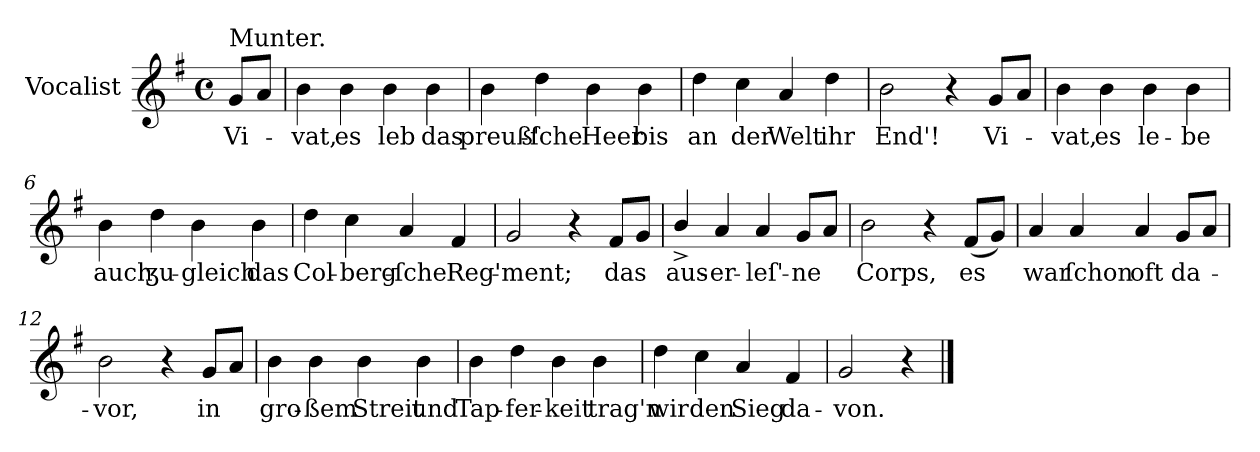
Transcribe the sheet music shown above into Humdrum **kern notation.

**kern	**text
*part1	*part1
*staff1	*staff1
*I"Vocalist	*
*k[f#]	*
*G:	*
*M4/4	*
*met(c)	*
=	=
!LO:TX:a:t=Munter.	!
8gL	Vi-
8aJ	.
=1	=1
4b	-vat,
4b	es
4b	leb
4b	das
=2	=2
4b	preuß'-
4dd	-ſche
4b	Heer
4b	bis
=3	=3
4dd	an
4cc	der
4a	Welt
4dd	ihr
=4	=4
2b	End'!
4r	.
8gL	Vi-
8aJ	.
=5	=5
4b	-vat,
4b	es
4b	le-
4b	-be
=6	=6
4b	auch
4dd	ʒu-
4b	-gleich
4b	das
=7	=7
4dd	Col-
4cc	-berg-
4a	-ſche
4f#	Reg'-
=8	=8
2g	-ment;
4r	.
8f#L	das
8gJ	.
=9	=9
4b^/	aus-
4a	-er-
4a	-leſ'-
8gL	-ne
8aJ	.
=10	=10
2b	Corps,
4r	.
(8f#L	es
8gJ)	.
=11	=11
4a	war
4a	ſchon
4a	oft
8gL	da-
8aJ	.
=12	=12
2b	-vor,
4r	.
8gL	in
8aJ	.
=13	=13
4b	gro-
4b	-ßem
4b	Streit
4b	und
=14	=14
4b	Tap-
4dd	-fer-
4b	-keit
4b	trag'n
=15	=15
4dd	wir
4cc	den
4a	Sieg
4f#	da-
=16	=16
2g	-von.
4r	.
==	==
*-	*-
